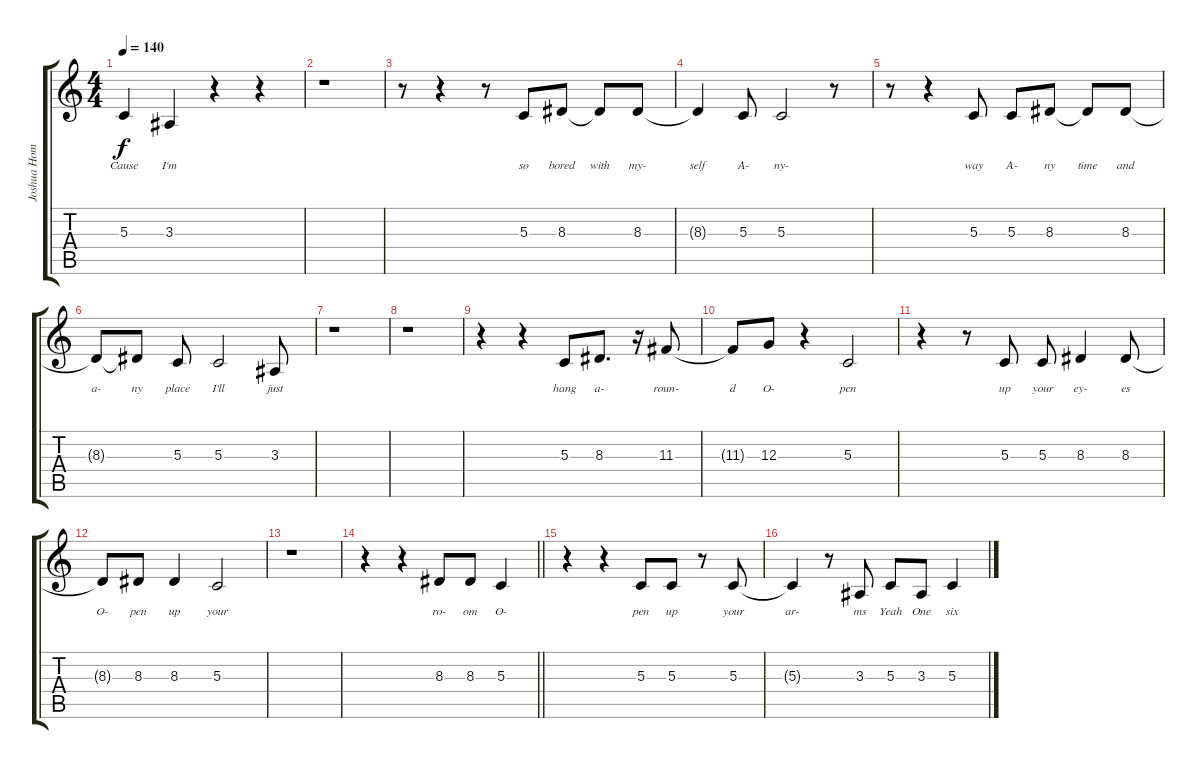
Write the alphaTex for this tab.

\track ("Joshua Homme - Vocals" "Joshua Hom") {instrument altosax}
\staff {score tabs}
\tuning (E4 B3 G3 D3 A2 E2) {hide}
\ts (4 4)
\tempo 140
\clef g2
\ks c
5.3.4{lyrics (0 "Cause") lyrics (1 "") lyrics (2 "") lyrics (3 "") lyrics (4 "") dy f} 3.3.4{lyrics (0 "I'm") lyrics (1 "") lyrics (2 "") lyrics (3 "") lyrics (4 "")} r.4 r.4 |
r.1 |
r.8 r.4 r.8 5.3.8{lyrics (0 "so") lyrics (1 "") lyrics (2 "") lyrics (3 "") lyrics (4 "")} 8.3.8{lyrics (0 "bored") lyrics (1 "") lyrics (2 "") lyrics (3 "") lyrics (4 "")} 8.3{t}.8{lyrics (0 "with") lyrics (1 "") lyrics (2 "") lyrics (3 "") lyrics (4 "")} 8.3.8{lyrics (0 "my-") lyrics (1 "") lyrics (2 "") lyrics (3 "") lyrics (4 "")} |
8.3{t}.4{lyrics (0 "self") lyrics (1 "") lyrics (2 "") lyrics (3 "") lyrics (4 "")} 5.3.8{lyrics (0 "A-") lyrics (1 "") lyrics (2 "") lyrics (3 "") lyrics (4 "")} 5.3.2{lyrics (0 "ny-") lyrics (1 "") lyrics (2 "") lyrics (3 "") lyrics (4 "")} r.8 |
r.8 r.4 5.3.8{lyrics (0 "way") lyrics (1 "") lyrics (2 "") lyrics (3 "") lyrics (4 "")} 5.3.8{lyrics (0 "A-") lyrics (1 "") lyrics (2 "") lyrics (3 "") lyrics (4 "")} 8.3.8{lyrics (0 "ny") lyrics (1 "") lyrics (2 "") lyrics (3 "") lyrics (4 "")} 8.3{t}.8{lyrics (0 "time") lyrics (1 "") lyrics (2 "") lyrics (3 "") lyrics (4 "")} 8.3.8{lyrics (0 "and") lyrics (1 "") lyrics (2 "") lyrics (3 "") lyrics (4 "")} |
8.3{t}.8{lyrics (0 "a-") lyrics (1 "") lyrics (2 "") lyrics (3 "") lyrics (4 "")} 8.3{t}.8{lyrics (0 "ny") lyrics (1 "") lyrics (2 "") lyrics (3 "") lyrics (4 "")} 5.3.8{lyrics (0 "place") lyrics (1 "") lyrics (2 "") lyrics (3 "") lyrics (4 "")} 5.3.2{lyrics (0 "I'll") lyrics (1 "") lyrics (2 "") lyrics (3 "") lyrics (4 "")} 3.3.8{lyrics (0 "just") lyrics (1 "") lyrics (2 "") lyrics (3 "") lyrics (4 "")} |
r.1 |
r.1 |
r.4 r.4 5.3.8{lyrics (0 "hang") lyrics (1 "") lyrics (2 "") lyrics (3 "") lyrics (4 "")} 8.3.8{d lyrics (0 "a-") lyrics (1 "") lyrics (2 "") lyrics (3 "") lyrics (4 "")} r.16 11.3.8{lyrics (0 "roun-") lyrics (1 "") lyrics (2 "") lyrics (3 "") lyrics (4 "")} |
11.3{t}.8{lyrics (0 "d") lyrics (1 "") lyrics (2 "") lyrics (3 "") lyrics (4 "")} 12.3.8{lyrics (0 "O-") lyrics (1 "") lyrics (2 "") lyrics (3 "") lyrics (4 "")} r.4 5.3.2{lyrics (0 "pen") lyrics (1 "") lyrics (2 "") lyrics (3 "") lyrics (4 "")} |
r.4 r.8 5.3.8{lyrics (0 "up") lyrics (1 "") lyrics (2 "") lyrics (3 "") lyrics (4 "")} 5.3.8{lyrics (0 "your") lyrics (1 "") lyrics (2 "") lyrics (3 "") lyrics (4 "")} 8.3.4{lyrics (0 "ey-") lyrics (1 "") lyrics (2 "") lyrics (3 "") lyrics (4 "")} 8.3.8{lyrics (0 "es") lyrics (1 "") lyrics (2 "") lyrics (3 "") lyrics (4 "")} |
8.3{t}.8{lyrics (0 "O-") lyrics (1 "") lyrics (2 "") lyrics (3 "") lyrics (4 "")} 8.3.8{lyrics (0 "pen") lyrics (1 "") lyrics (2 "") lyrics (3 "") lyrics (4 "")} 8.3.4{lyrics (0 "up") lyrics (1 "") lyrics (2 "") lyrics (3 "") lyrics (4 "")} 5.3.2{lyrics (0 "your") lyrics (1 "") lyrics (2 "") lyrics (3 "") lyrics (4 "")} |
r.1 |
\barLineRight lightlight
r.4 r.4 8.3.8{lyrics (0 "ro-") lyrics (1 "") lyrics (2 "") lyrics (3 "") lyrics (4 "")} 8.3.8{lyrics (0 "om") lyrics (1 "") lyrics (2 "") lyrics (3 "") lyrics (4 "")} 5.3.4{lyrics (0 "O-") lyrics (1 "") lyrics (2 "") lyrics (3 "") lyrics (4 "")} |
r.4 r.4 5.3.8{lyrics (0 "pen") lyrics (1 "") lyrics (2 "") lyrics (3 "") lyrics (4 "")} 5.3.8{lyrics (0 "up") lyrics (1 "") lyrics (2 "") lyrics (3 "") lyrics (4 "")} r.8 5.3.8{lyrics (0 "your") lyrics (1 "") lyrics (2 "") lyrics (3 "") lyrics (4 "")} |
5.3{t}.4{lyrics (0 "ar-") lyrics (1 "") lyrics (2 "") lyrics (3 "") lyrics (4 "")} r.8 3.3.8{lyrics (0 "ms") lyrics (1 "") lyrics (2 "") lyrics (3 "") lyrics (4 "")} 5.3.8{lyrics (0 "Yeah") lyrics (1 "") lyrics (2 "") lyrics (3 "") lyrics (4 "")} 3.3.8{lyrics (0 "One") lyrics (1 "") lyrics (2 "") lyrics (3 "") lyrics (4 "")} 5.3.4{lyrics (0 "six") lyrics (1 "") lyrics (2 "") lyrics (3 "") lyrics (4 "")}
